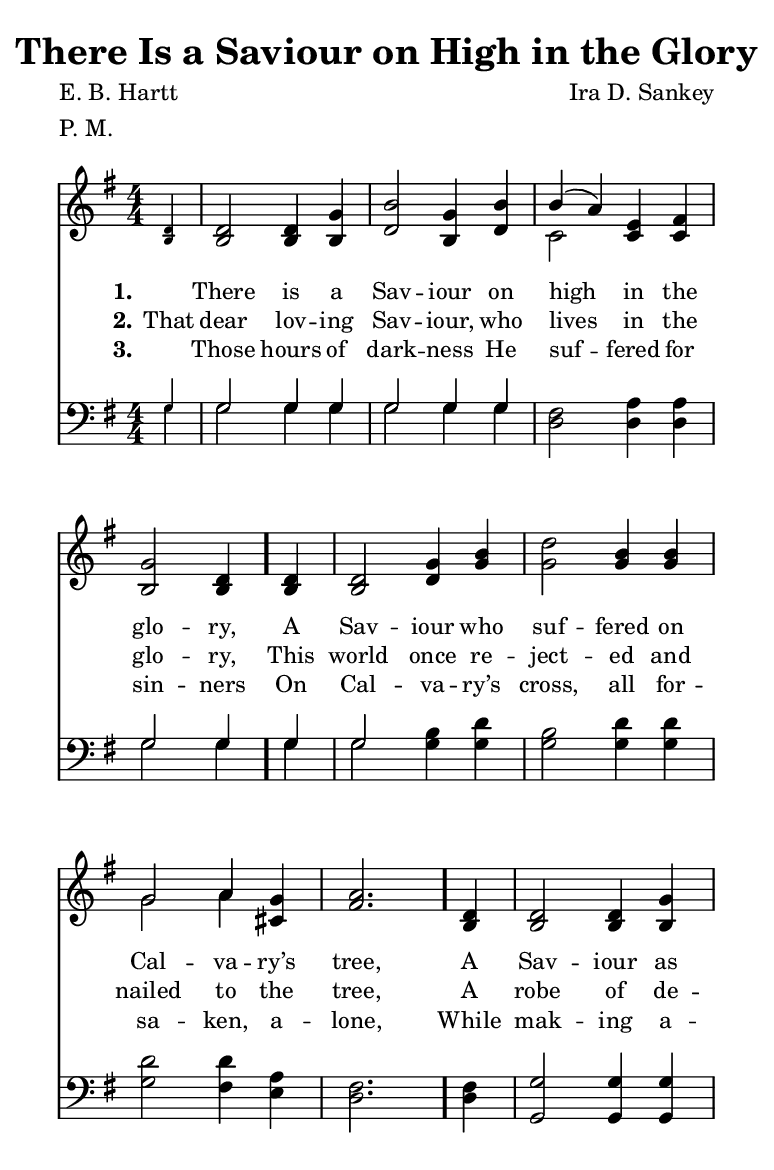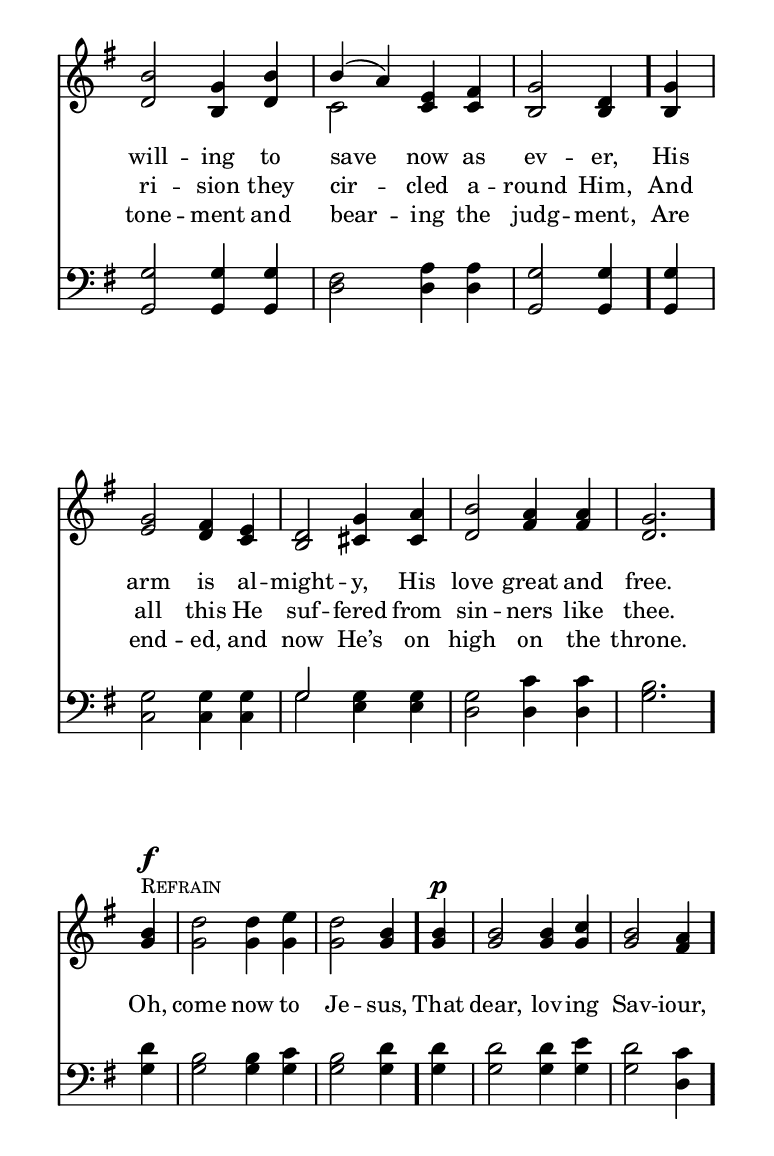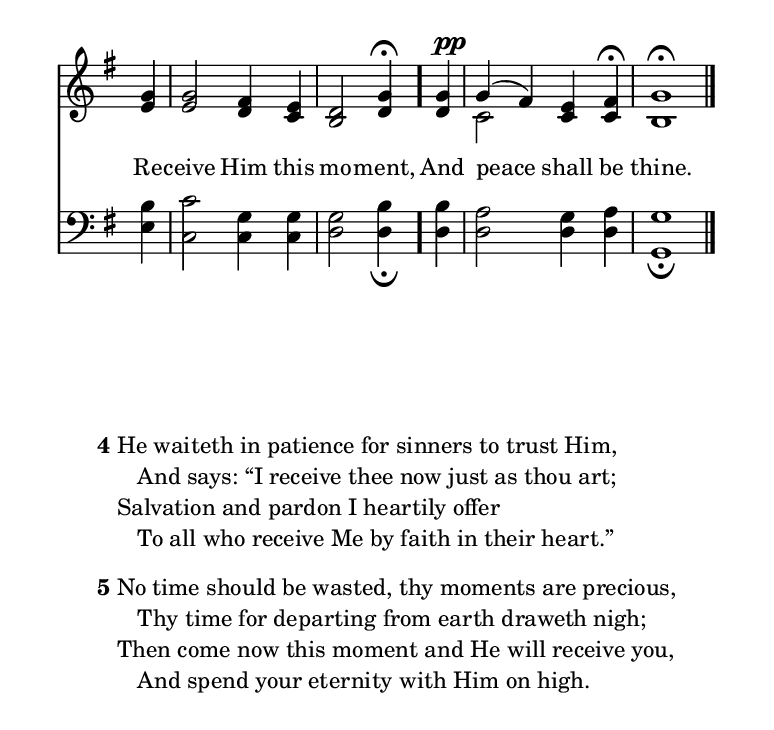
\include "common/global.ily"
\paper {
  \include "common/paper.ily"
  ragged-last-bottom = ##t
  systems-per-page = #(cond (is-eogsized 5) (#t #f))
  system-count = #(cond (is-eogsized 6) (#t #f))
}

\header{
  %gospel
  hymnnumber = "124"
  title = "There Is a Saviour on High in the Glory"
  tunename = ""
  meter = "P. M."
  poet = "E. B. Hartt"
  composer = "Ira D. Sankey"
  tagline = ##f
}

ta = { \tempo 4=120 }
tb = { \tempo 4=60 }

global = {
  \include "common/overrides.ily"
  \override Staff.TimeSignature.style = #'numbered
  \time 4/4
  \override Score.MetronomeMark.transparent = ##t % hide all fermata changes too
  \key g \major
  \ta
  \partial 4
  \autoBeamOff
}

notesSoprano = {
\global
\relative c' {

  \once \override NoteHead.font-size = #-4 d4 |
  d2 d4 g | b2 g4 b | b( a) e fis | g2 d4 \eogbreak
  d4 | d2 g4 b | d2 b4 b | g2 a4 g | a2. \eogbreak
  d,4 | d2 d4 g | b2 g4 b | b( a) e fis | g2 d4 \eogbreak
  g4 | g2 fis4 e | d2 g4 a | b2 a4 a | g2. \eogbreak

  << s^\markup { \small \caps "Refrain" } % TODO arrange REFRAIN and dynamic forte appropriately
  { b4^\markup \dynamic f | d2 d4 e d2 b4 } >>
  b^\markup \dynamic p | b2 b4 c | b2 a4
  g4 | g2 fis4 e | d2 \tb g4 \fermata \ta
  g4^\markup \dynamic pp | g( fis) e \tb fis \fermata | g1 \fermata \ta |

  \bar "|."

}
}

notesAlto = {
\global
\relative e' {

  \once \override NoteHead.font-size = #-4 b4 |
  b2 b4 b | d2 b4 d | c2 c4 c | b2 b4
  b4 | b2 d4 g | g2 g4 g | g2 a4 cis, | fis2.
  b,4 | b2 b4 b | d2 b4 d | c2 c4 c | b2 b4
  b4 | e2 d4 c | b2 cis4 cis | d2 fis4 fis | d2.

  g4 | g2 g4 g | g2 g4
  g | g2 g4 g | g2 fis4
  e4 | e2 d4 c | b2 d4
  d4 | c2 c4 c | b1 |

}
}

notesTenor = {
\global
\relative a {

  \once \override NoteHead.font-size = #-4 g4 |
  g2 g4 g | g2 g4 g | fis2 a4 a | g2 g4
  g4 | g2 b4 d | b2 d4 d | d2 d4 a | fis2.
  fis4 | g2 g4 g | g2 g4 g | fis2 a4 a | g2 g4
  g4 | g2 g4 g | g2 g4 g | g2 c4 c | b2.

  d4 | b2 b4 c | b2 d4
  d | d2 d4 e | d2 c4
  b4 | c2 g4 g | g2 b4
  b4 | a2 g4 a | g1 |
}
}

notesBass = {
\global
\relative f {

  \once \override NoteHead.font-size = #-4 g4 |
  g2 g4 g | g2 g4 g | d2 d4 d4 | g2 g4
  g4 | g2 g4 g | g2 g4 g | g2 fis4 e | d2.
  d4 | g,2 g4 g | g2 g4 g | d'2 d4 d | g,2 g4
  g4 | c2 c4 c | g'2 e4 e | d2 d4 d | g2.

  g4 | g2 g4 g | g2 g4
  g | g2 g4 g | g2 d4
  e4 | c2 c4 c | d2 d4_\fermata
  d4 | d2 d4 d | g,1_\fermata |

}
}

Refrain = \lyricmode {

Oh, come now to Je -- sus, \bar "."
That dear, lov -- ing Sav -- iour, \bar "."
Re -- ceive Him this mo -- ment, \bar "."
And peace shall be thine. \bar "."

}

wordsA = \lyricmode {
\set stanza = "1."

_ There is a Sav -- iour on high in the glo -- ry, \bar "."
A Sav -- iour who suf -- fered on Cal -- va -- ry’s tree, \bar "."
A Sav -- iour as will -- ing to save now as ev -- er, \bar "."
His arm is al -- might -- y, His love great and free. \bar "."

}

wordsB = \lyricmode {
\set stanza = "2."

That dear lov -- ing Sav -- iour, who lives in the glo -- ry,
This world once re -- ject -- ed and nailed to the tree,
A robe of de -- ri -- sion they cir -- cled a -- round Him,
And all this He suf -- fered from sin -- ners like thee.

\Refrain

}

wordsC = \lyricmode {
\set stanza = "3."

_ Those hours of dark -- ness He suf -- fered for sin -- ners
On Cal -- va -- ry’s cross, all for -- sa -- ken, a -- lone,
While mak -- ing a -- tone -- ment and bear -- ing the judg -- ment,
Are end -- ed, and now He’s on high on the throne.

}

wordsD = \markuplist {

\line { He waiteth in patience for sinners to trust Him, }
\line { { \hspace #2 } And says: “I receive thee now just as thou art; }
\line { Salvation and pardon I heartily offer }
\line { { \hspace #2 } To all who receive Me by faith in their heart.” }

}

wordsE = \markuplist {

\line { No time should be wasted, thy moments are precious, }
\line { { \hspace #2 } Thy time for departing from earth draweth nigh; }
\line { Then come now this moment and He will receive you, }
\line { { \hspace #2 } And spend your eternity with Him on high. }

}

\score {
  \context ChoirStaff <<
    \context Staff = upper <<
      \set Staff.autoBeaming = ##f
      \set ChoirStaff.systemStartDelimiter = #'SystemStartBar
      \set ChoirStaff.printPartCombineTexts = ##f
      \partcombine #'(2 . 11) \notesSoprano \notesAlto
      \context NullVoice = sopranos { \voiceOne << \notesSoprano >> }
      \context Lyrics = one   \lyricsto sopranos \wordsA
      \context Lyrics = two   \lyricsto sopranos \wordsB
      \context Lyrics = three \lyricsto sopranos \wordsC
    >>
    \context Staff = men <<
      \set Staff.autoBeaming = ##f
      \clef bass
      \set ChoirStaff.printPartCombineTexts = ##f
      \partcombine #'(2 . 11) \notesTenor \notesBass
    >>
  >>
  \layout {
    \include "common/layout.ily"
  }
  \midi{
    \include "common/midi.ily"
  }
}

\noPageBreak

\markup { \fill-line { \column {
  \line{ \bold 4 \column { \wordsD } } \combine \null \vspace #0.4
  \line{ \bold 5 \column { \wordsE } } \combine \null \vspace #0.4
} } }

\version "2.19.49"  % necessary for upgrading to future LilyPond versions.

% vi:set et ts=2 sw=2 ai nocindent syntax=lilypond:
